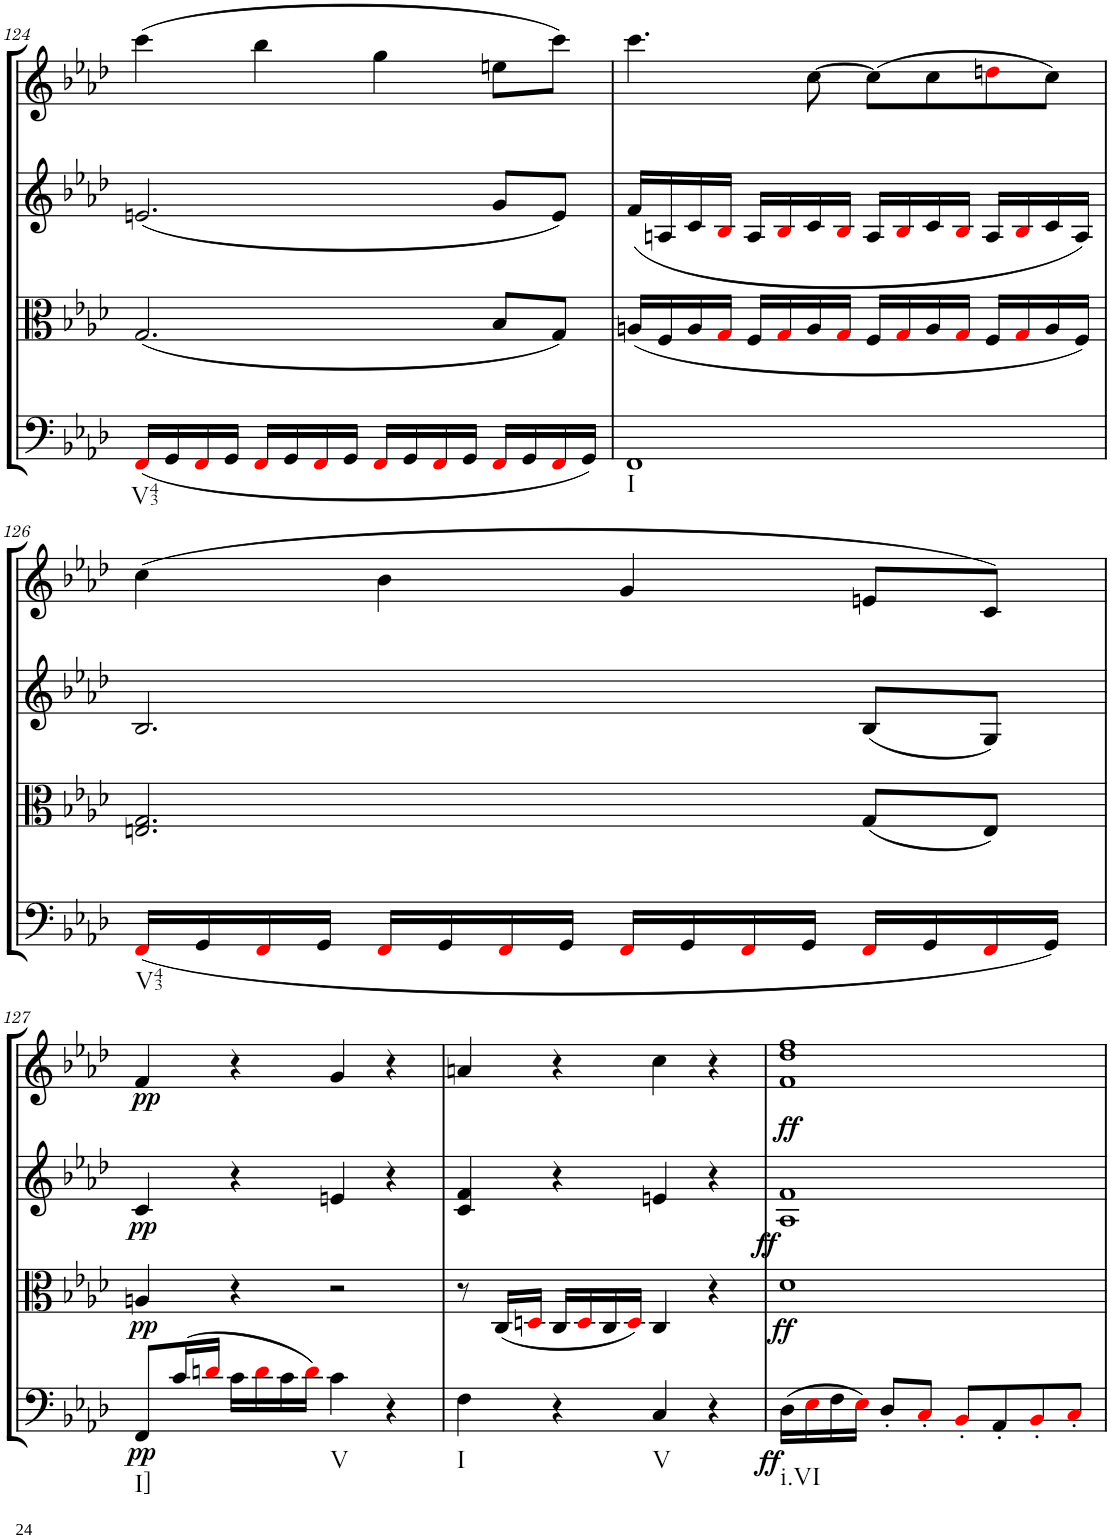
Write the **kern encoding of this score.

**kern	**dynam	**kern	**dynam	**kern	**dynam	**kern	**dynam
*part4	*part4	*part3	*part3	*part2	*part2	*part1	*part1
*staff4	*staff4	*staff3	*staff3	*staff2	*staff2	*staff1	*staff1
*I"Cello	*	*I"Viola	*	*I"2nd Violin	*	*I"1st Violin	*
*	*	*I'Vla	*	*I'Vln	*	*I'Vln	*
!!LO:PB:g=z
*clefF4	*	*clefC3	*	*clefG2	*	*clefG2	*
*k[b-e-a-d-]	*	*k[b-e-a-d-]	*	*k[b-e-a-d-]	*	*k[b-e-a-d-]	*
*M4/4	*	*M4/4	*	*M4/4	*	*M4/4	*
*met(c)	*	*met(c)	*	*met(c)	*	*met(c)	*
=124	=124	=124	=124	=124	=124	=124	=124
!LO:TX:b:t=V43	!	!	!	!	!	!	!
(16FFi/LL	.	(2.G/	.	(2.en/	.	(4ccc\	.
16GG/	.	.	.	.	.	.	.
16FFi/	.	.	.	.	.	.	.
16GG/JJ	.	.	.	.	.	.	.
16FFi/LL	.	.	.	.	.	4bb-\	.
16GG/	.	.	.	.	.	.	.
16FFi/	.	.	.	.	.	.	.
16GG/JJ	.	.	.	.	.	.	.
16FFi/LL	.	.	.	.	.	4gg\	.
16GG/	.	.	.	.	.	.	.
16FFi/	.	.	.	.	.	.	.
16GG/JJ	.	.	.	.	.	.	.
16FFi/LL	.	8B-/L	.	8g/L	.	8een\L	.
16GG/	.	.	.	.	.	.	.
16FFi/	.	8G/J)	.	8e/J)	.	8ccc\J)	.
16GG/JJ)	.	.	.	.	.	.	.
=125	=125	=125	=125	=125	=125	=125	=125
!LO:TX:b:t=I	!	!	!	!	!	!	!
1FF	.	(16An/LL	.	(16f/LL	.	4.ccc\	.
.	.	16F/	.	16An/	.	.	.
.	.	16A/	.	16c/	.	.	.
.	.	16Gi/JJ	.	16B-i/JJ	.	.	.
.	.	16F/LL	.	16A/LL	.	.	.
.	.	16Gi/	.	16B-i/	.	.	.
.	.	16A/	.	16c/	.	[8cc\	.
.	.	16Gi/JJ	.	16B-i/JJ	.	.	.
.	.	16F/LL	.	16A/LL	.	(8cc\L]	.
.	.	16Gi/	.	16B-i/	.	.	.
.	.	16A/	.	16c/	.	8cc\	.
.	.	16Gi/JJ	.	16B-i/JJ	.	.	.
.	.	16F/LL	.	16A/LL	.	8ddni\	.
.	.	16Gi/	.	16B-i/	.	.	.
.	.	16A/	.	16c/	.	8cc\J)	.
.	.	16F/JJ)	.	16A/JJ)	.	.	.
!!LO:LB:g=z
=126	=126	=126	=126	=126	=126	=126	=126
!LO:TX:b:t=V43	!	!	!	!	!	!	!
(16FFi/LL	.	2.En/ 2.G/	.	2.B-/	.	(4cc\	.
16GG/	.	.	.	.	.	.	.
16FFi/	.	.	.	.	.	.	.
16GG/JJ	.	.	.	.	.	.	.
16FFi/LL	.	.	.	.	.	4b-\	.
16GG/	.	.	.	.	.	.	.
16FFi/	.	.	.	.	.	.	.
16GG/JJ	.	.	.	.	.	.	.
16FFi/LL	.	.	.	.	.	4g/	.
16GG/	.	.	.	.	.	.	.
16FFi/	.	.	.	.	.	.	.
16GG/JJ	.	.	.	.	.	.	.
16FFi/LL	.	(8G/L	.	(8B-/L	.	8en/L	.
16GG/	.	.	.	.	.	.	.
16FFi/	.	8E/J)	.	8G/J)	.	8c/J)	.
16GG/JJ)	.	.	.	.	.	.	.
!!LO:LB:g=z
=127	=127	=127	=127	=127	=127	=127	=127
!LO:TX:b:t=I]	!	!	!	!	!	!	!
!	!LO:DY:b	!	!LO:DY:b	!	!LO:DY:b	!	!LO:DY:b
8FF/L	pp	4An/	pp	4c/	pp	4f/	pp
(16c/L	.	.	.	.	.	.	.
16dni/JJ	.	.	.	.	.	.	.
16c\LL	.	4r	.	4r	.	4r	.
16di\	.	.	.	.	.	.	.
16c\	.	.	.	.	.	.	.
16di\JJ)	.	.	.	.	.	.	.
!LO:TX:b:t=V	!	!	!	!	!	!	!
4c\	.	2r	.	4en/	.	4g/	.
4r	.	.	.	4r	.	4r	.
=128	=128	=128	=128	=128	=128	=128	=128
!LO:TX:b:t=I	!	!	!	!	!	!	!
4F\	.	8r	.	4c/ 4f/	.	4an/	.
.	.	(16C/LL	.	.	.	.	.
.	.	16Dni/JJ	.	.	.	.	.
4r	.	16C/LL	.	4r	.	4r	.
.	.	16Di/	.	.	.	.	.
.	.	16C/	.	.	.	.	.
.	.	16Di/JJ)	.	.	.	.	.
!LO:TX:b:t=V	!	!	!	!	!	!	!
4C/	.	4C/	.	4en/	.	4cc\	.
4r	.	4r	.	4r	.	4r	.
=129	=129	=129	=129	=129	=129	=129	=129
!LO:TX:b:t=i.VI	!	!	!	!	!	!	!
!	!LO:DY:b	!	!LO:DY:b	!	!LO:DY:b	!	!
!	!	!	!	!	!LO:DY:n=1:a	!	!
(16D-\LL	ff	1d-	ff	1A- 1f	ff ff	1f 1dd- 1ff	.
16E-i\	.	.	.	.	.	.	.
16F\	.	.	.	.	.	.	.
16E-i\JJ)	.	.	.	.	.	.	.
8D-'/L	.	.	.	.	.	.	.
8C'i/J	.	.	.	.	.	.	.
8BB-'i/L	.	.	.	.	.	.	.
8AA-'/	.	.	.	.	.	.	.
8BB-'i/	.	.	.	.	.	.	.
8C'i/J	.	.	.	.	.	.	.
=	=	=	=	=	=	=	=
*-	*-	*-	*-	*-	*-	*-	*-
